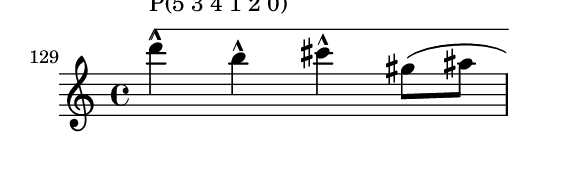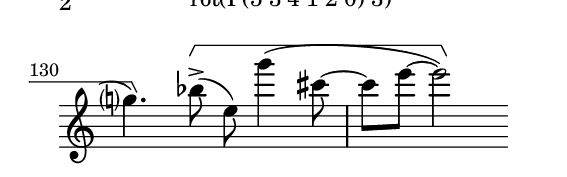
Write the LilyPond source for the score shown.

\version "2.11.64"

\include "../config/lib.ly"

\score {
  \new Staff {
      \time 4/4
      \relative c''' {
        \set Score.currentBarNumber = #129
        \bar ""
        \bracketUp
        \override TextScript #'extra-offset = #'( 0 . 1 )
        %% sujeito do fugato
        %% #s(5 3 4 1 2 0)
        d4-^\startGroup^\markup{P(5 3 4 1 2 0)} b-^ cis-^ gis8( ais
        g?4.)\colcheteC
        %% (rotacionar #s(5 3 4 1 2 0) 3) com expansão de intervalos
        \override TextScript #'extra-offset = #'( 0 . 3 )
        bes8->^\startGroup^\markup{rot(P(5 3 4 1 2 0) 3)}( e,8) g'4( cis,8~
        cis e8~ e2)\stopGroup
      }
    }
  \layout {
    \context {
      \Staff \consists "Horizontal_bracket_engraver"
    }
  }
}
\paper {
  paper-width = 9.6\cm
  paper-height = 3\cm
  line-width = 10.5\cm
  top-margin = -.1\cm
  left-margin = -1.2\cm
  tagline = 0
  indent = #0
}
